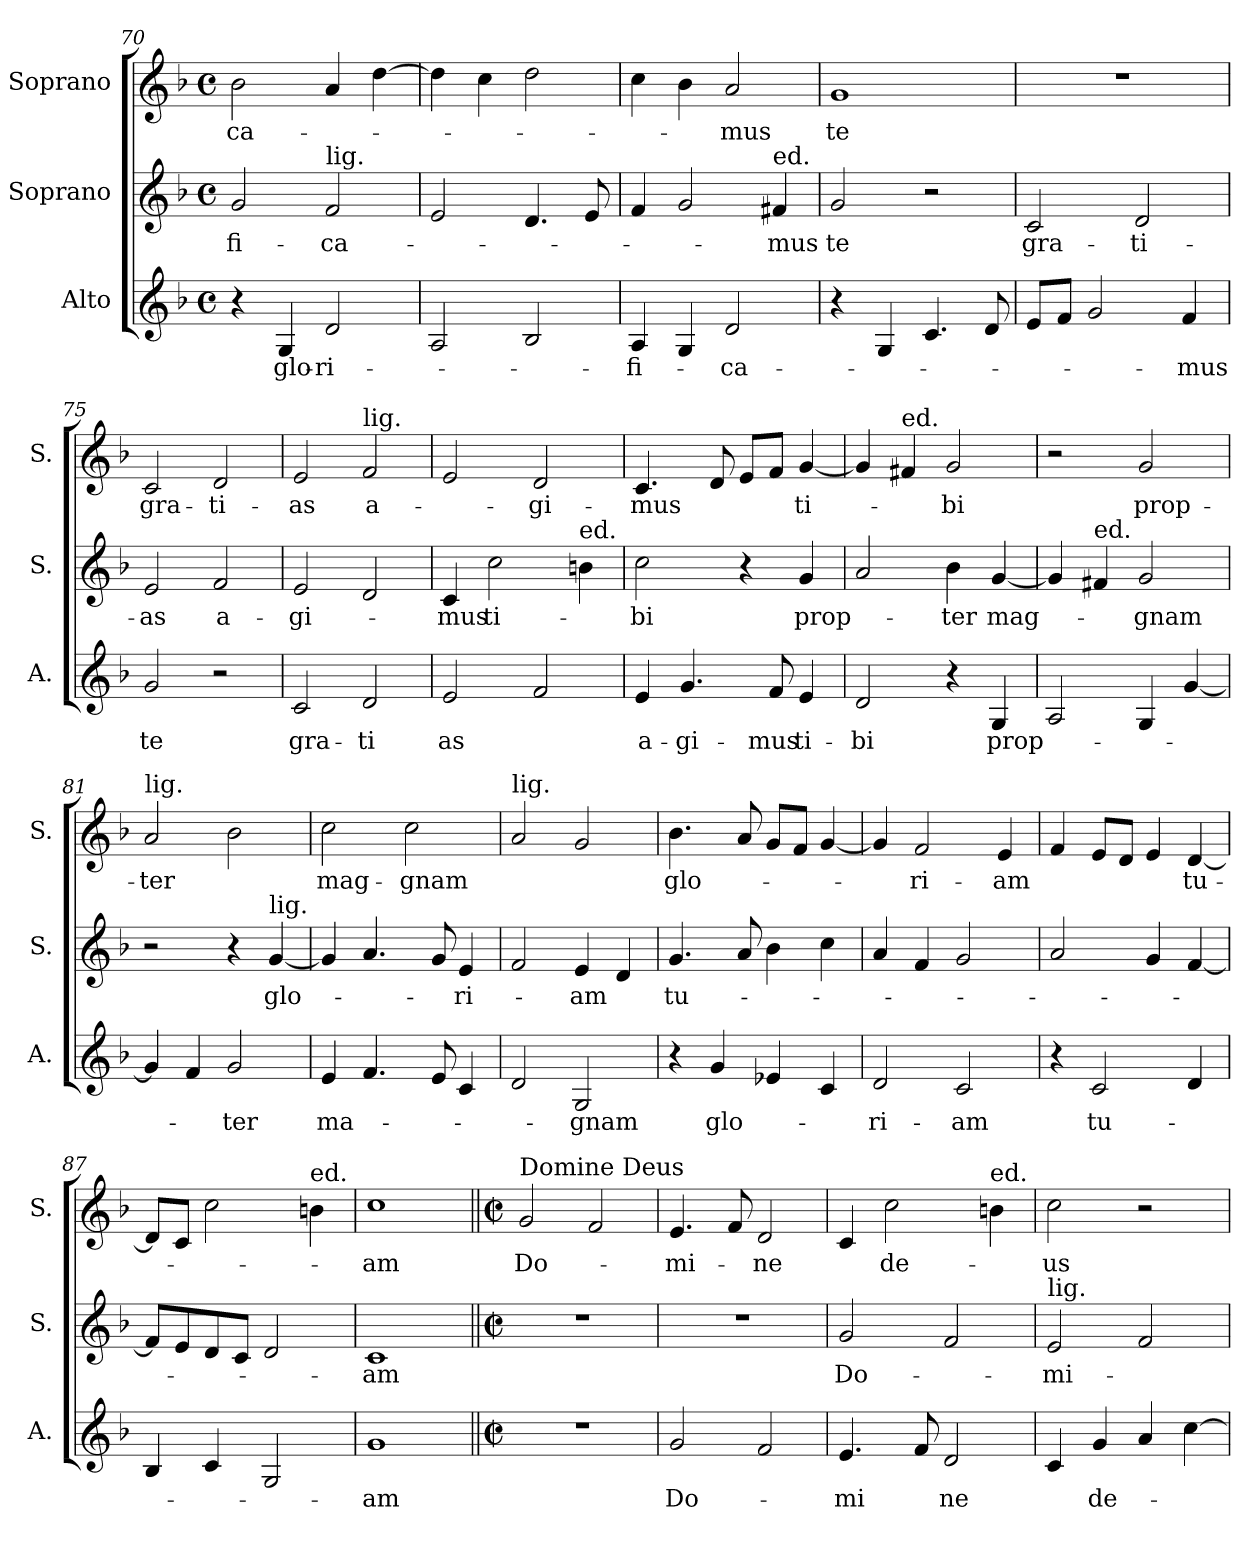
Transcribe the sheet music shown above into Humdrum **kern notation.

**kern	**text	**kern	**text	**kern	**text
*part3	*part3	*part2	*part2	*part1	*part1
*staff3	*staff3	*staff2	*staff2	*staff1	*staff1
*I"Alto	*	*I"Soprano	*	*I"Soprano	*
*I'A.	*	*I'S.	*	*I'S.	*
*clefG2	*	*clefG2	*	*clefG2	*
*k[b-]	*	*k[b-]	*	*k[b-]	*
*M4/4	*	*M4/4	*	*M4/4	*
*met(c)	*	*met(c)	*	*met(c)	*
=70	=70	=70	=70	=70	=70
!	!	!	!LO:LY:b	!	!LO:LY:b
4r	.	2g/	-fi-	2b-\	-ca-
!	!LO:LY:b	!	!	!	!
4G/	glo-	.	.	.	.
!	!	!LO:TX:a:t=lig.	!	!	!
!	!LO:LY:b	!	!LO:LY:b	!	!
2d/	-ri-	2f/	-ca-	4a/	.
.	.	.	.	[4dd\	.
=71	=71	=71	=71	=71	=71
2A/	.	2e/	.	4dd\]	.
.	.	.	.	4cc\	.
2B-/	.	4.d/	.	2dd\	.
.	.	8e/	.	.	.
=72	=72	=72	=72	=72	=72
!	!LO:LY:b	!	!	!	!
4A/	fi-	4f/	.	4cc\	.
4G/	.	2g/	.	4b-\	.
!	!LO:LY:b	!	!	!	!LO:LY:b
2d/	-ca-	.	.	2a/	-mus
!	!	!LO:TX:a:t=ed.	!	!	!
!	!	!	!LO:LY:b	!	!
.	.	4f#X/	-mus	.	.
=73	=73	=73	=73	=73	=73
!	!	!	!LO:LY:b	!	!LO:LY:b
4r	.	2g/	te	1g	te
4G/	.	.	.	.	.
4.c/	.	2r	.	.	.
8d/	.	.	.	.	.
=74	=74	=74	=74	=74	=74
!	!	!	!LO:LY:b	!	!
8e/L	.	2c/	gra-	1r	.
8f/J	.	.	.	.	.
2g/	.	.	.	.	.
!	!	!	!LO:LY:b	!	!
.	.	2d/	-ti-	.	.
!	!LO:LY:b	!	!	!	!
4f/	mus	.	.	.	.
=75	=75	=75	=75	=75	=75
!	!LO:LY:b	!	!LO:LY:b	!	!LO:LY:b
2g/	te	2e/	-as	2c/	gra-
!	!	!	!LO:LY:b	!	!LO:LY:b
2r	.	2f/	a-	2d/	-ti-
=76	=76	=76	=76	=76	=76
!	!LO:LY:b	!	!LO:LY:b	!	!LO:LY:b
2c/	gra-	2e/	-gi-	2e/	-as
!	!	!	!	!LO:TX:a:t=lig.	!
!	!LO:LY:b	!	!	!	!LO:LY:b
2d/	-ti	2d/	.	2f/	a-
=77	=77	=77	=77	=77	=77
!	!LO:LY:b	!	!LO:LY:b	!	!
2e/	as	4c/	mus	2e/	.
!	!	!	!LO:LY:b	!	!
.	.	2cc\	ti-	.	.
!	!	!	!	!	!LO:LY:b
2f/	.	.	.	2d/	-gi-
!	!	!LO:TX:a:t=ed.	!	!	!
.	.	4bn\	.	.	.
=78	=78	=78	=78	=78	=78
!	!LO:LY:b	!	!LO:LY:b	!	!LO:LY:b
4e/	a-	2cc\	-bi	4.c/	-mus
!	!LO:LY:b	!	!	!	!
4.g/	-gi-	.	.	.	.
.	.	.	.	8d/	.
.	.	4r	.	8e/L	.
!	!LO:LY:b	!	!	!	!
8f/	-mus	.	.	8f/J	.
!	!LO:LY:b	!	!LO:LY:b	!	!LO:LY:b
4e/	ti-	4g/	prop-	[4g/	ti-
=79	=79	=79	=79	=79	=79
!	!LO:LY:b	!	!	!	!
2d/	-bi	2a/	.	4g/]	.
!	!	!	!	!LO:TX:a:t=ed.	!
.	.	.	.	4f#X/	.
!	!	!	!LO:LY:b	!	!LO:LY:b
4r	.	4b-\	-ter	2g/	-bi
!	!LO:LY:b	!	!LO:LY:b	!	!
4G/	prop-	[4g/	mag-	.	.
=80	=80	=80	=80	=80	=80
2A/	.	4g/]	.	2r	.
!	!	!LO:TX:a:t=ed.	!	!	!
.	.	4f#X/	.	.	.
!	!	!	!LO:LY:b	!	!LO:LY:b
4G/	.	2g/	-gnam	2g/	prop-
[4g/	.	.	.	.	.
=81	=81	=81	=81	=81	=81
!	!	!	!	!LO:TX:a:t=lig.	!
!	!	!	!	!	!LO:LY:b
4g/]	.	2r	.	2a/	-ter
4f/	.	.	.	.	.
!	!LO:LY:b	!	!	!	!
2g/	-ter	4r	.	2b-\	.
!	!	!LO:TX:a:t=lig.	!	!	!
!	!	!	!LO:LY:b	!	!
.	.	[4g/	glo-	.	.
=82	=82	=82	=82	=82	=82
!	!LO:LY:b	!	!	!	!LO:LY:b
4e/	ma-	4g/]	.	2cc\	mag-
4.f/	.	4.a/	.	.	.
!	!	!	!	!	!LO:LY:b
.	.	.	.	2cc\	-gnam
8e/	.	8g/	.	.	.
!	!	!	!LO:LY:b	!	!
4c/	.	4e/	-ri-	.	.
=83	=83	=83	=83	=83	=83
!	!	!	!	!LO:TX:a:t=lig.	!
2d/	.	2f/	.	2a/	.
!	!LO:LY:b	!	!LO:LY:b	!	!
2G/	-gnam	4e/	-am	2g/	.
.	.	4d/	.	.	.
=84	=84	=84	=84	=84	=84
!	!	!	!LO:LY:b	!	!LO:LY:b
4r	.	4.g/	tu-	4.b-\	glo-
!	!LO:LY:b	!	!	!	!
4g/	glo-	.	.	.	.
.	.	8a/	.	8a/	.
4e-X/	.	4b-\	.	8g/L	.
.	.	.	.	8f/J	.
4c/	.	4cc\	.	[4g/	.
=85	=85	=85	=85	=85	=85
!	!LO:LY:b	!	!	!	!
2d/	-ri-	4a/	.	4g/]	.
!	!	!	!	!	!LO:LY:b
.	.	4f/	.	2f/	ri-
!	!LO:LY:b	!	!	!	!
2c/	-am	2g/	.	.	.
!	!	!	!	!	!LO:LY:b
.	.	.	.	4e/	-am
=86	=86	=86	=86	=86	=86
4r	.	2a/	.	4f/	.
!	!LO:LY:b	!	!	!	!
2c/	tu-	.	.	8e/L	.
.	.	.	.	8d/J	.
.	.	4g/	.	4e/	.
!	!	!	!	!	!LO:LY:b
4d/	.	[4f/	.	[4d/	tu-
=87	=87	=87	=87	=87	=87
4B-/	.	8f/L]	.	8d/L]	.
.	.	8e/	.	8c/J	.
4c/	.	8d/	.	2cc\	.
.	.	8c/J	.	.	.
2G/	.	2d/	.	.	.
!	!	!	!	!LO:TX:a:t=ed.	!
.	.	.	.	4bn\	.
=88	=88	=88	=88	=88	=88
!	!LO:LY:b	!	!LO:LY:b	!	!LO:LY:b
1g	-am	1c	-am	1cc	-am
=89||	=89||	=89||	=89||	=89||	=89||
*M2/2	*	*M2/2	*	*M2/2	*
*met(c|)	*	*met(c|)	*	*met(c|)	*
!	!	!	!	!LO:TX:a:t=Domine Deus	!
!	!	!	!	!	!LO:LY:b
1r	.	1r	.	2g/	Do-
.	.	.	.	2f/	.
=90	=90	=90	=90	=90	=90
!	!LO:LY:b	!	!	!	!LO:LY:b
2g/	Do-	1r	.	4.e/	mi-
.	.	.	.	8f/	.
!	!	!	!	!	!LO:LY:b
2f/	.	.	.	2d/	-ne
=91	=91	=91	=91	=91	=91
!	!LO:LY:b	!	!LO:LY:b	!	!
4.e/	mi	2g/	Do-	4c/	.
!	!	!	!	!	!LO:LY:b
.	.	.	.	2cc\	de-
8f/	.	.	.	.	.
!	!LO:LY:b	!	!	!	!
2d/	ne	2f/	.	.	.
!	!	!	!	!LO:TX:a:t=ed.	!
.	.	.	.	4bn\	.
=92	=92	=92	=92	=92	=92
!	!	!LO:TX:a:t=lig.	!	!	!
!	!	!	!LO:LY:b	!	!LO:LY:b
4c/	.	2e/	-mi-	2cc\	-us
!	!LO:LY:b	!	!	!	!
4g/	de-	.	.	.	.
4a/	.	2f/	.	2r	.
[4cc\	.	.	.	.	.
=	=	=	=	=	=
*-	*-	*-	*-	*-	*-
